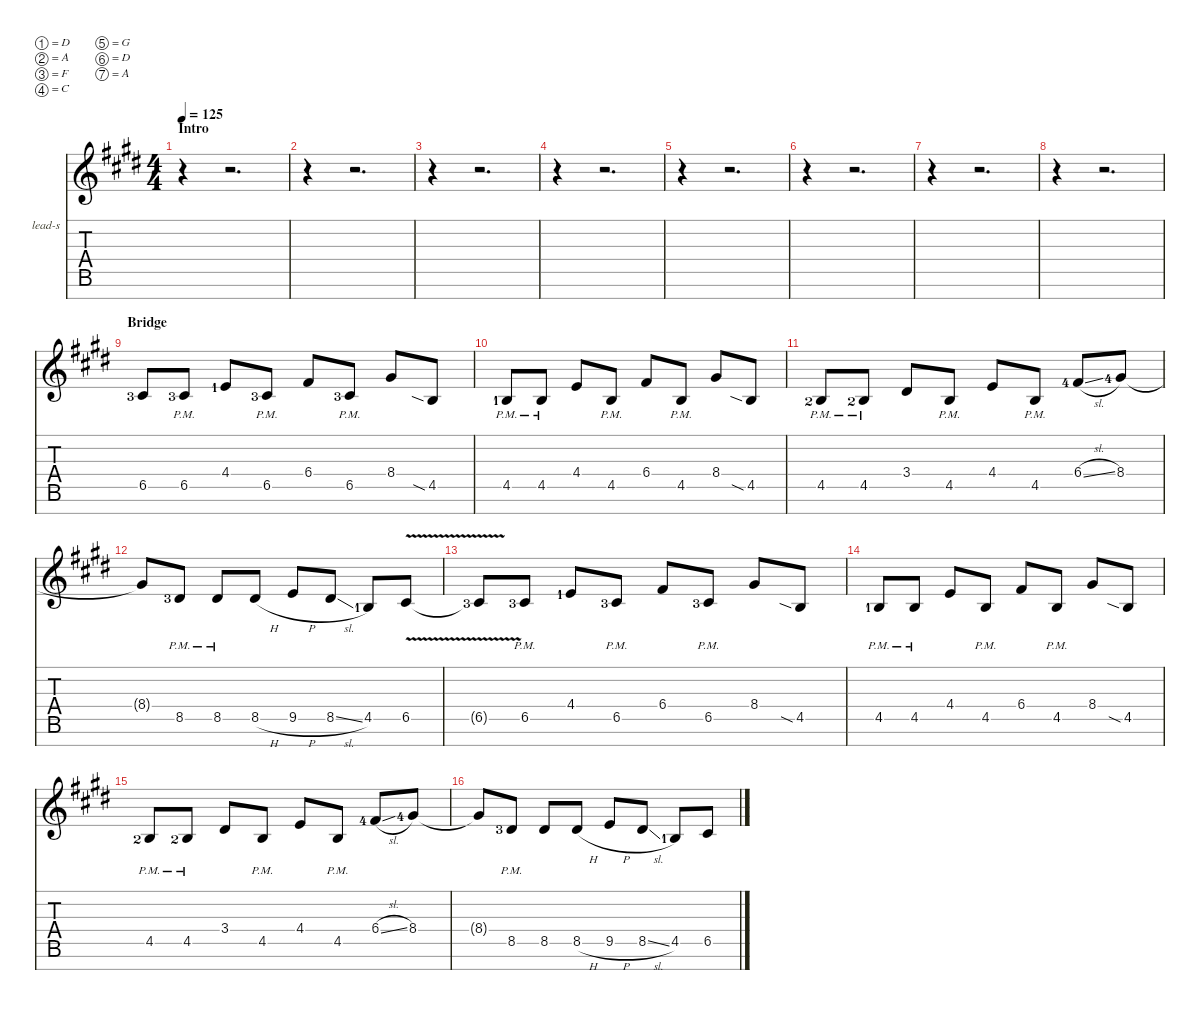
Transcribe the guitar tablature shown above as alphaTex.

\defaultSystemsLayout 4
\hideDynamics
\bracketExtendMode nobrackets
\firstSystemTrackNameOrientation horizontal
\otherSystemsTrackNameOrientation horizontal
\track ("lead" "lead-s") {defaultSystemsLayout 4 solo instrument overdrivenguitar}
\staff {score tabs}
\tuning (D4 A3 F3 C3 G2 D2 A1)
\ts (4 4)
\beaming (8 2 2 2 2)
\section ("" "Intro")
\scale
1.26223
\tempo 125
\accidentals auto
\clef g2
\ottava regular
\simile none
\ks c#minor
r.4{dy mf instrument overdrivenguitar beam Down} r.2{d beam Down} |
\scale
0.912591 r.4{beam Down} r.2{d beam Down} |
\scale
0.912591 r.4{beam Down} r.2{d beam Down} |
\scale
0.912591 r.4{beam Down} r.2{d beam Down} |
\scale
1.20529 r.4{beam Down} r.2{d beam Down} |
\scale
0.925674 r.4{beam Down} r.2{d beam Down} |
\scale
0.925674 r.4{beam Down} r.2{d beam Down} |
\scale
0.943358 r.4{beam Down} r.2{d beam Down} |
\section ("" "Bridge")
\scale
1.20972
\scale
1.20972 6.5{lf 4 acc #}.8{beam Up} 6.5{pm lf 4 acc #}.8{beam Up} 4.4{lf 2 acc forcenatural}.8{beam Up} 6.5{pm lf 4 acc #}.8{beam Up} 6.4{acc #}.8{beam Up} 6.5{pm lf 4 acc #}.8{beam Up} 8.4{acc #}.8{beam Up} 4.5{sia acc forcenatural}.8{beam Up} |
\scale
0.930095
\scale
0.930095 4.5{pm lf 2 acc forcenatural}.8{beam Up} 4.5{pm acc forcenatural}.8{beam Up} 4.4{acc forcenatural}.8{beam Up} 4.5{pm acc forcenatural}.8{beam Up} 6.4{acc #}.8{beam Up} 4.5{pm acc forcenatural}.8{beam Up} 8.4{acc #}.8{beam Up} 4.5{sia acc forcenatural}.8{beam Up} |
\scale
0.930095
\scale
0.930095 4.5{pm lf 3 acc forcenatural}.8{beam Up} 4.5{pm lf 3 acc forcenatural}.8{beam Up} 3.4{acc #}.8{beam Up} 4.5{pm acc forcenatural}.8{beam Up} 4.4{acc forcenatural}.8{beam Up} 4.5{pm acc forcenatural}.8{beam Up} 6.4{sl lf 5 acc #}.8{beam Up} 8.4{lf 5 acc #}.8{beam Up} |
\scale
0.930095
\scale
0.930095 8.4{t acc #}.8{beam Up} 8.5{pm lf 4 acc #}.8{beam Up} 8.5{pm acc #}.8{beam Up} 8.5{h acc #}.8{beam Up} 9.5{h acc forcenatural}.8{beam Up} 8.5{sl acc #}.8{beam Up} 4.5{lf 2 acc forcenatural}.8{beam Up} 6.5{v acc #}.8{beam Up} |
\scale
1.20529
\scale
1.20529 6.5{t lf 4 acc #}.8{beam Up} 6.5{pm lf 4 acc #}.8{beam Up} 4.4{lf 2 acc forcenatural}.8{beam Up} 6.5{pm lf 4 acc #}.8{beam Up} 6.4{acc #}.8{beam Up} 6.5{pm lf 4 acc #}.8{beam Up} 8.4{acc #}.8{beam Up} 4.5{sia acc forcenatural}.8{beam Up} |
\scale
0.925674
\scale
0.925674 4.5{pm lf 2 acc forcenatural}.8{beam Up} 4.5{pm acc forcenatural}.8{beam Up} 4.4{acc forcenatural}.8{beam Up} 4.5{pm acc forcenatural}.8{beam Up} 6.4{acc #}.8{beam Up} 4.5{pm acc forcenatural}.8{beam Up} 8.4{acc #}.8{beam Up} 4.5{sia acc forcenatural}.8{beam Up} |
\scale
0.925674
\scale
0.925674 4.5{pm lf 3 acc forcenatural}.8{beam Up} 4.5{pm lf 3 acc forcenatural}.8{beam Up} 3.4{acc #}.8{beam Up} 4.5{pm acc forcenatural}.8{beam Up} 4.4{acc forcenatural}.8{beam Up} 4.5{pm acc forcenatural}.8{beam Up} 6.4{sl lf 5 acc #}.8{beam Up} 8.4{lf 5 acc #}.8{beam Up} |
\scale
0.943358
\scale
0.943358 8.4{t acc #}.8{beam Up} 8.5{pm lf 4 acc #}.8{beam Up} 8.5{acc #}.8{beam Up} 8.5{h acc #}.8{beam Up} 9.5{h acc forcenatural}.8{beam Up} 8.5{sl acc #}.8{beam Up} 4.5{lf 2 acc forcenatural}.8{beam Up} 6.5{acc #}.8{beam Up}
